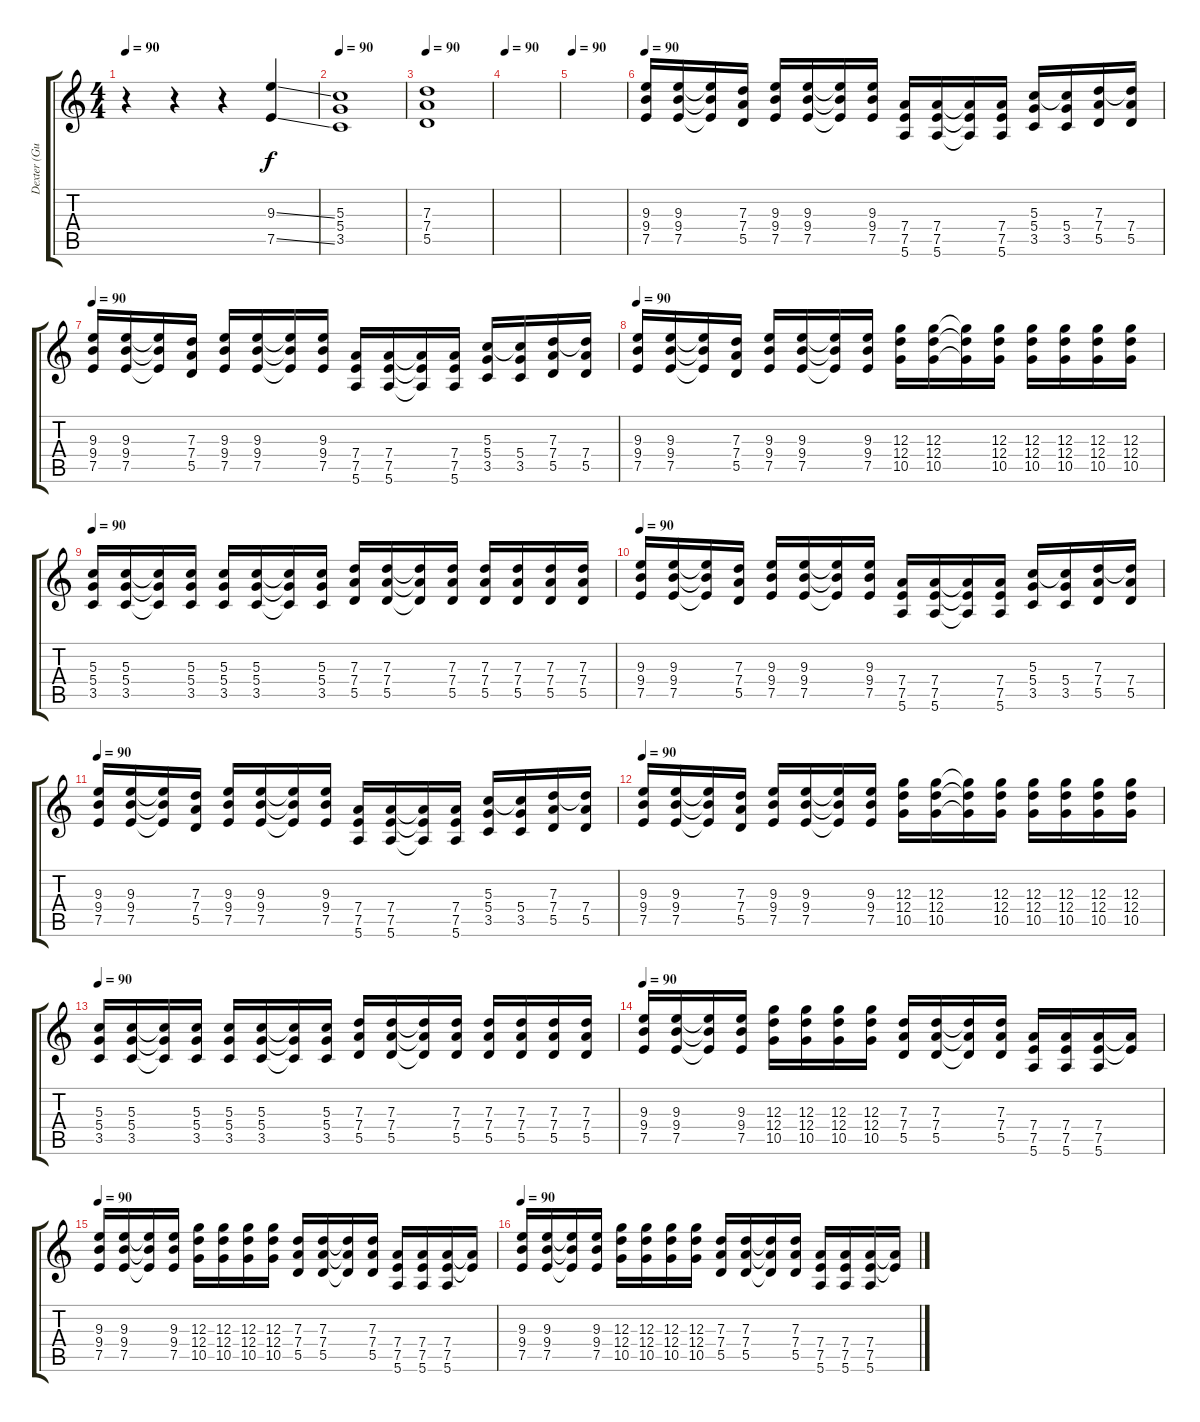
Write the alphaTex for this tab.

\track ("Dexter (Guitar)" "Dexter (Gu") {instrument distortionguitar}
\staff {score tabs}
\tuning (E4 B3 G3 D3 A2 E2) {hide}
\ts (4 4)
\tempo 90
\clef g2
\ks c
r.4{dy f instrument distortionguitar} r.4 r.4 (9.3{ss} 7.5{ss}).4 |
\tempo 90
(5.3 5.4 3.5).1 |
\tempo 90
(7.3 7.4 5.5).1 |
\tempo 90
|
\tempo 90
|
\tempo 90
(9.3 9.4 7.5).16 (9.3 9.4 7.5).16 (9.3{t} 9.4{t} 7.5{t}).16 (7.3 7.4 5.5).16 (9.3 9.4 7.5).16 (9.3 9.4 7.5).16 (9.3{t} 9.4{t} 7.5{t}).16 (9.3 9.4 7.5).16 (7.4 7.5 5.6).16 (7.4 7.5 5.6).16 (7.4{t} 7.5{t} 5.6{t}).16 (7.4 7.5 5.6).16 (5.3 5.4 3.5).16 (5.3{t} 5.4 3.5).16 (7.3 7.4 5.5).16 (7.3{t} 7.4 5.5).16 |
\tempo 90
(9.3 9.4 7.5).16 (9.3 9.4 7.5).16 (9.3{t} 9.4{t} 7.5{t}).16 (7.3 7.4 5.5).16 (9.3 9.4 7.5).16 (9.3 9.4 7.5).16 (9.3{t} 9.4{t} 7.5{t}).16 (9.3 9.4 7.5).16 (7.4 7.5 5.6).16 (7.4 7.5 5.6).16 (7.4{t} 7.5{t} 5.6{t}).16 (7.4 7.5 5.6).16 (5.3 5.4 3.5).16 (5.3{t} 5.4 3.5).16 (7.3 7.4 5.5).16 (7.3{t} 7.4 5.5).16 |
\tempo 90
(9.3 9.4 7.5).16 (9.3 9.4 7.5).16 (9.3{t} 9.4{t} 7.5{t}).16 (7.3 7.4 5.5).16 (9.3 9.4 7.5).16 (9.3 9.4 7.5).16 (9.3{t} 9.4{t} 7.5{t}).16 (9.3 9.4 7.5).16 (12.3 12.4 10.5).16 (12.3 12.4 10.5).16 (12.3{t} 12.4{t} 10.5{t}).16 (12.3 12.4 10.5).16 (12.3 12.4 10.5).16 (12.3 12.4 10.5).16 (12.3 12.4 10.5).16 (12.3 12.4 10.5).16 |
\tempo 90
(5.3 5.4 3.5).16 (5.3 5.4 3.5).16 (5.3{t} 5.4{t} 3.5{t}).16 (5.3 5.4 3.5).16 (5.3 5.4 3.5).16 (5.3 5.4 3.5).16 (5.3{t} 5.4{t} 3.5{t}).16 (5.3 5.4 3.5).16 (7.3 7.4 5.5).16 (7.3 7.4 5.5).16 (7.3{t} 7.4{t} 5.5{t}).16 (7.3 7.4 5.5).16 (7.3 7.4 5.5).16 (7.3 7.4 5.5).16 (7.3 7.4 5.5).16 (7.3 7.4 5.5).16 |
\tempo 90
(9.3 9.4 7.5).16 (9.3 9.4 7.5).16 (9.3{t} 9.4{t} 7.5{t}).16 (7.3 7.4 5.5).16 (9.3 9.4 7.5).16 (9.3 9.4 7.5).16 (9.3{t} 9.4{t} 7.5{t}).16 (9.3 9.4 7.5).16 (7.4 7.5 5.6).16 (7.4 7.5 5.6).16 (7.4{t} 7.5{t} 5.6{t}).16 (7.4 7.5 5.6).16 (5.3 5.4 3.5).16 (5.3{t} 5.4 3.5).16 (7.3 7.4 5.5).16 (7.3{t} 7.4 5.5).16 |
\tempo 90
(9.3 9.4 7.5).16 (9.3 9.4 7.5).16 (9.3{t} 9.4{t} 7.5{t}).16 (7.3 7.4 5.5).16 (9.3 9.4 7.5).16 (9.3 9.4 7.5).16 (9.3{t} 9.4{t} 7.5{t}).16 (9.3 9.4 7.5).16 (7.4 7.5 5.6).16 (7.4 7.5 5.6).16 (7.4{t} 7.5{t} 5.6{t}).16 (7.4 7.5 5.6).16 (5.3 5.4 3.5).16 (5.3{t} 5.4 3.5).16 (7.3 7.4 5.5).16 (7.3{t} 7.4 5.5).16 |
\tempo 90
(9.3 9.4 7.5).16 (9.3 9.4 7.5).16 (9.3{t} 9.4{t} 7.5{t}).16 (7.3 7.4 5.5).16 (9.3 9.4 7.5).16 (9.3 9.4 7.5).16 (9.3{t} 9.4{t} 7.5{t}).16 (9.3 9.4 7.5).16 (12.3 12.4 10.5).16 (12.3 12.4 10.5).16 (12.3{t} 12.4{t} 10.5{t}).16 (12.3 12.4 10.5).16 (12.3 12.4 10.5).16 (12.3 12.4 10.5).16 (12.3 12.4 10.5).16 (12.3 12.4 10.5).16 |
\tempo 90
(5.3 5.4 3.5).16 (5.3 5.4 3.5).16 (5.3{t} 5.4{t} 3.5{t}).16 (5.3 5.4 3.5).16 (5.3 5.4 3.5).16 (5.3 5.4 3.5).16 (5.3{t} 5.4{t} 3.5{t}).16 (5.3 5.4 3.5).16 (7.3 7.4 5.5).16 (7.3 7.4 5.5).16 (7.3{t} 7.4{t} 5.5{t}).16 (7.3 7.4 5.5).16 (7.3 7.4 5.5).16 (7.3 7.4 5.5).16 (7.3 7.4 5.5).16 (7.3 7.4 5.5).16 |
\tempo 90
(9.3 9.4 7.5).16 (9.3 9.4 7.5).16 (9.3{t} 9.4{t} 7.5{t}).16 (9.3 9.4 7.5).16 (12.3 12.4 10.5).16 (12.3 12.4 10.5).16 (12.3 12.4 10.5).16 (12.3 12.4 10.5).16 (7.3 7.4 5.5).16 (7.3 7.4 5.5).16 (7.3{t} 7.4{t} 5.5{t}).16 (7.3 7.4 5.5).16 (7.4 7.5 5.6).16 (7.4 7.5 5.6).16 (7.4 7.5 5.6).16 (7.4{t} 7.5{t}).16 |
\tempo 90
(9.3 9.4 7.5).16 (9.3 9.4 7.5).16 (9.3{t} 9.4{t} 7.5{t}).16 (9.3 9.4 7.5).16 (12.3 12.4 10.5).16 (12.3 12.4 10.5).16 (12.3 12.4 10.5).16 (12.3 12.4 10.5).16 (7.3 7.4 5.5).16 (7.3 7.4 5.5).16 (7.3{t} 7.4{t} 5.5{t}).16 (7.3 7.4 5.5).16 (7.4 7.5 5.6).16 (7.4 7.5 5.6).16 (7.4 7.5 5.6).16 (7.4{t} 7.5{t}).16 |
\tempo 90
(9.3 9.4 7.5).16 (9.3 9.4 7.5).16 (9.3{t} 9.4{t} 7.5{t}).16 (9.3 9.4 7.5).16 (12.3 12.4 10.5).16 (12.3 12.4 10.5).16 (12.3 12.4 10.5).16 (12.3 12.4 10.5).16 (7.3 7.4 5.5).16 (7.3 7.4 5.5).16 (7.3{t} 7.4{t} 5.5{t}).16 (7.3 7.4 5.5).16 (7.4 7.5 5.6).16 (7.4 7.5 5.6).16 (7.4 7.5 5.6).16 (7.4{t} 7.5{t}).16
